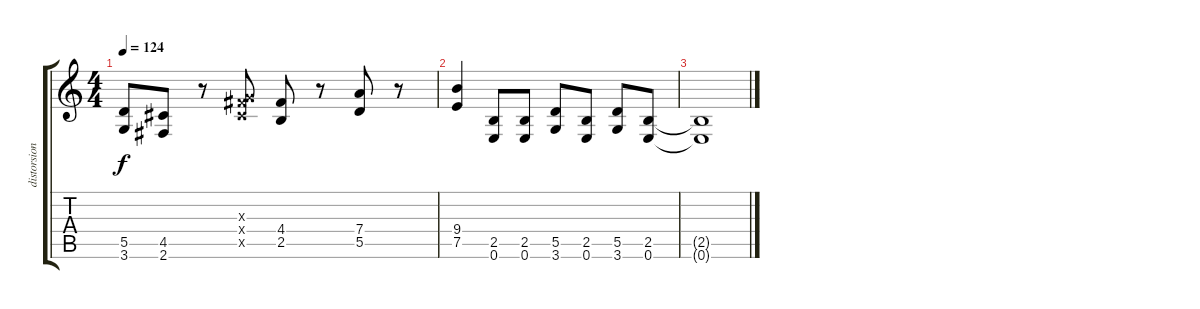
\track ("distorsion guitar" "distorsion") {instrument overdrivenguitar}
\staff {score tabs}
\tuning (E4 B3 G3 D3 A2 E2) {hide}
\ts (4 4)
\tempo 124
\clef g2
\ks c
(5.5 3.6).8{dy f} (4.5 2.6).8 r.8 (0.3{x} 4.4{x} 4.5{x}).8 (4.4 2.5).8 r.8 (7.4 5.5).8 r.8 |
(9.4 7.5).4 (2.5 0.6).8 (2.5 0.6).8 (5.5 3.6).8 (2.5 0.6).8 (5.5 3.6).8 (2.5 0.6).8 |
(2.5{t} 0.6{t}).1
